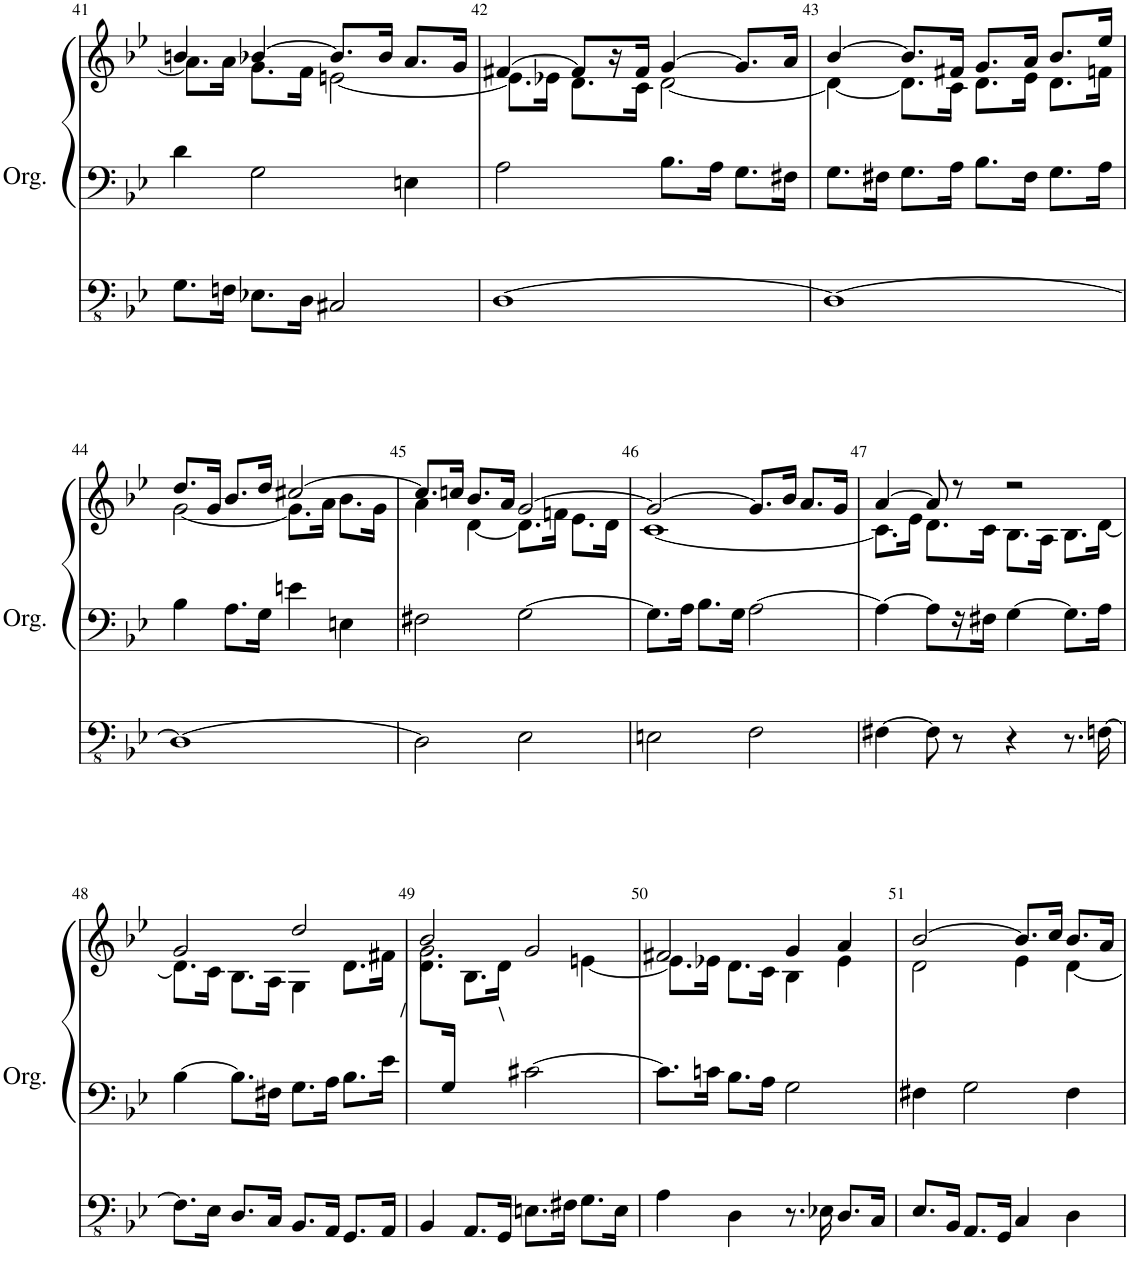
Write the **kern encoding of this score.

**kern	**kern	**kern
*part1	*part1	*part1
*staff3	*staff2	*staff1
*I"Orgue à tuyaux	*	*
*I'Org.	*	*
!!LO:PB:g=z
*clefFv4	*clefF4	*clefG2
*k[b-e-]	*k[b-e-]	*k[b-e-]
*M4/4	*M4/4	*M4/4
*met(c)	*met(c)	*met(c)
=41	=41	=41
*	*	*^
8.GG\L	4d\	4bn/	8.a\L]
16FFn\Jk	.	.	16a\Jk
8.EE-X\L	2G\	[4b-X/	8.g\L
16DD\Jk	.	.	16f\Jk
2CC#X/	.	8.b-/L]	[2en\
.	.	16b-/Jk	.
.	4En\	8.a/L	.
.	.	16g/Jk	.
=42	=42	=42	=42
[1DD	2A\	[4f#X/	8.e\L]
.	.	.	16e-X\Jk
.	.	8f#/L]	8.d\L
.	.	16r	.
.	.	16f#/JJ	16c\Jk
.	8.B-\L	[4g/	[2d\
.	16A\Jk	.	.
.	8.G\L	8.g/L]	.
.	16F#X\Jk	16a/Jk	.
=43	=43	=43	=43
1DD_	8.G\L	[4b-/	4d\_
.	16F#X\Jk	.	.
.	8.G\L	8.b-/L]	8.d\L]
.	16A\Jk	16f#X/Jk	16c\Jk
.	8.B-\L	8.g/L	8.d\L
.	16F#\Jk	16a/Jk	16e-\Jk
.	8.G\L	8.b-/L	8.d\L
.	16A\Jk	16ee-/Jk	16fn\Jk
!!LO:LB:g=z	!!
=44	=44	=44	=44
1DD_	4B-\	8.dd/L	[2g\
.	.	16g/Jk	.
.	8.A\L	8.b-/L	.
.	16G\Jk	16dd/Jk	.
.	4en\	[2cc#X/	8.g\L]
.	.	.	16a\Jk
.	4En\	.	8.b-\L
.	.	.	16g\Jk
=45	=45	=45	=45
2DD\]	2F#X\	8.cc#/L]	4a\
.	.	16ccn/Jk	.
.	.	8.b-/L	[4d\
.	.	16a/Jk	.
2EE-\	[2G\	[2g/	8.d\L]
.	.	.	16fn\Jk
.	.	.	8.e-\L
.	.	.	16d\Jk
=46	=46	=46	=46
2EEn\	8.G\L]	2g/_	[1c
.	16A\Jk	.	.
.	8.B-\L	.	.
.	16G\Jk	.	.
2FF\	[2A\	8.g/L]	.
.	.	16b-/Jk	.
.	.	8.a/L	.
.	.	16g/Jk	.
=47	=47	=47	=47
[4FF#X\	4A\_	[4a/	8.c\L]
.	.	.	16e-\Jk
8FF#\]	8A\L]	8a/]	8.d\L
8r	16r	8r	.
.	16F#X\JJ	.	16c\Jk
4r	[4G\	2r	8.B-\L
.	.	.	16A\Jk
8.r	8.G\L]	.	8.B-\L
[16FFn\	16A\Jk	.	[16d\Jk
!!LO:LB:g=z	!!
=48	=48	=48	=48
8.FF\L]	[4B-\	2g/	8.d\L]
16EE-\Jk	.	.	16c\Jk
8.DD/L	8.B-\L]	.	8.B-\L
16CC/Jk	16F#X\Jk	.	16A\Jk
8.BBB-/L	8.G\L	2dd/	4G\
16AAA/Jk	16A\Jk	.	.
8.GGG/L	8.B-\L	.	8.d\L
!	!LO:TX:a:t=/	!	!
16AAA/Jk	16e-\Jk	.	16f#X\Jk
=49	=49	=49	=49
*	*	*	*^
4BBB-/	8.ryy	2b-/	2.g\	8.d\L
.	16G/Jk	.	.	16ryy
8.AAA/L	4ryy	.	.	8.B-\L
16GGG/Jk	.	.	.	16d\Jk
!	!LO:TX:a:t=\	!	!	!
8.EEn\L	[2c#X\	2g/	.	2ryy
16FF#X\Jk	.	.	.	.
8.GG\L	.	.	[4en\	.
16EE\Jk	.	.	.	.
*	*	*	*v	*v
=50	=50	=50	=50
4AA\	8.c#\L]	2f#X/	8.e\L]
.	16cn\Jk	.	16e-X\Jk
4DD\	8.B-\L	.	8.d\L
.	16A\Jk	.	16c\Jk
8.r	2G\	4g/	4B-\
16EE-X\	.	.	.
8.DD/L	.	4a/	4e-\
16CC/Jk	.	.	.
=51	=51	=51	=51
8.EE-/L	4F#X\	[2b-/	2d\
16BBB-/Jk	.	.	.
8.AAA/L	2G\	.	.
16GGG/Jk	.	.	.
4CC/	.	8.b-/L]	4e-\
.	.	16cc/Jk	.
4DD\	4F#\	8.b-/L	[4d\
.	.	16a/Jk	.
*	*	*v	*v
=	=	=
*-	*-	*-
